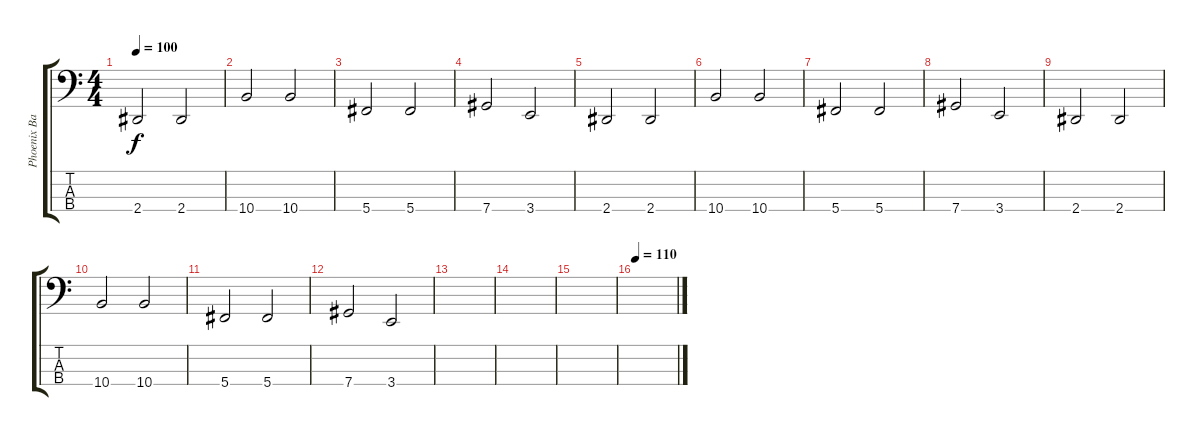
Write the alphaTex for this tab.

\track ("Phoenix Bass1" "Phoenix Ba") {instrument acousticguitarsteel}
\staff {score tabs}
\tuning (Gb2 Db2 Ab1 Db1) {hide}
\ts (4 4)
\tempo 100
\clef f4
\ks c
2.4.2{dy f} 2.4.2 |
10.4.2 10.4.2 |
5.4.2 5.4.2 |
7.4.2 3.4.2 |
2.4.2 2.4.2 |
10.4.2 10.4.2 |
5.4.2 5.4.2 |
7.4.2 3.4.2 |
2.4.2 2.4.2 |
10.4.2 10.4.2 |
5.4.2 5.4.2 |
7.4.2 3.4.2 |
|
|
|
\tempo 110
